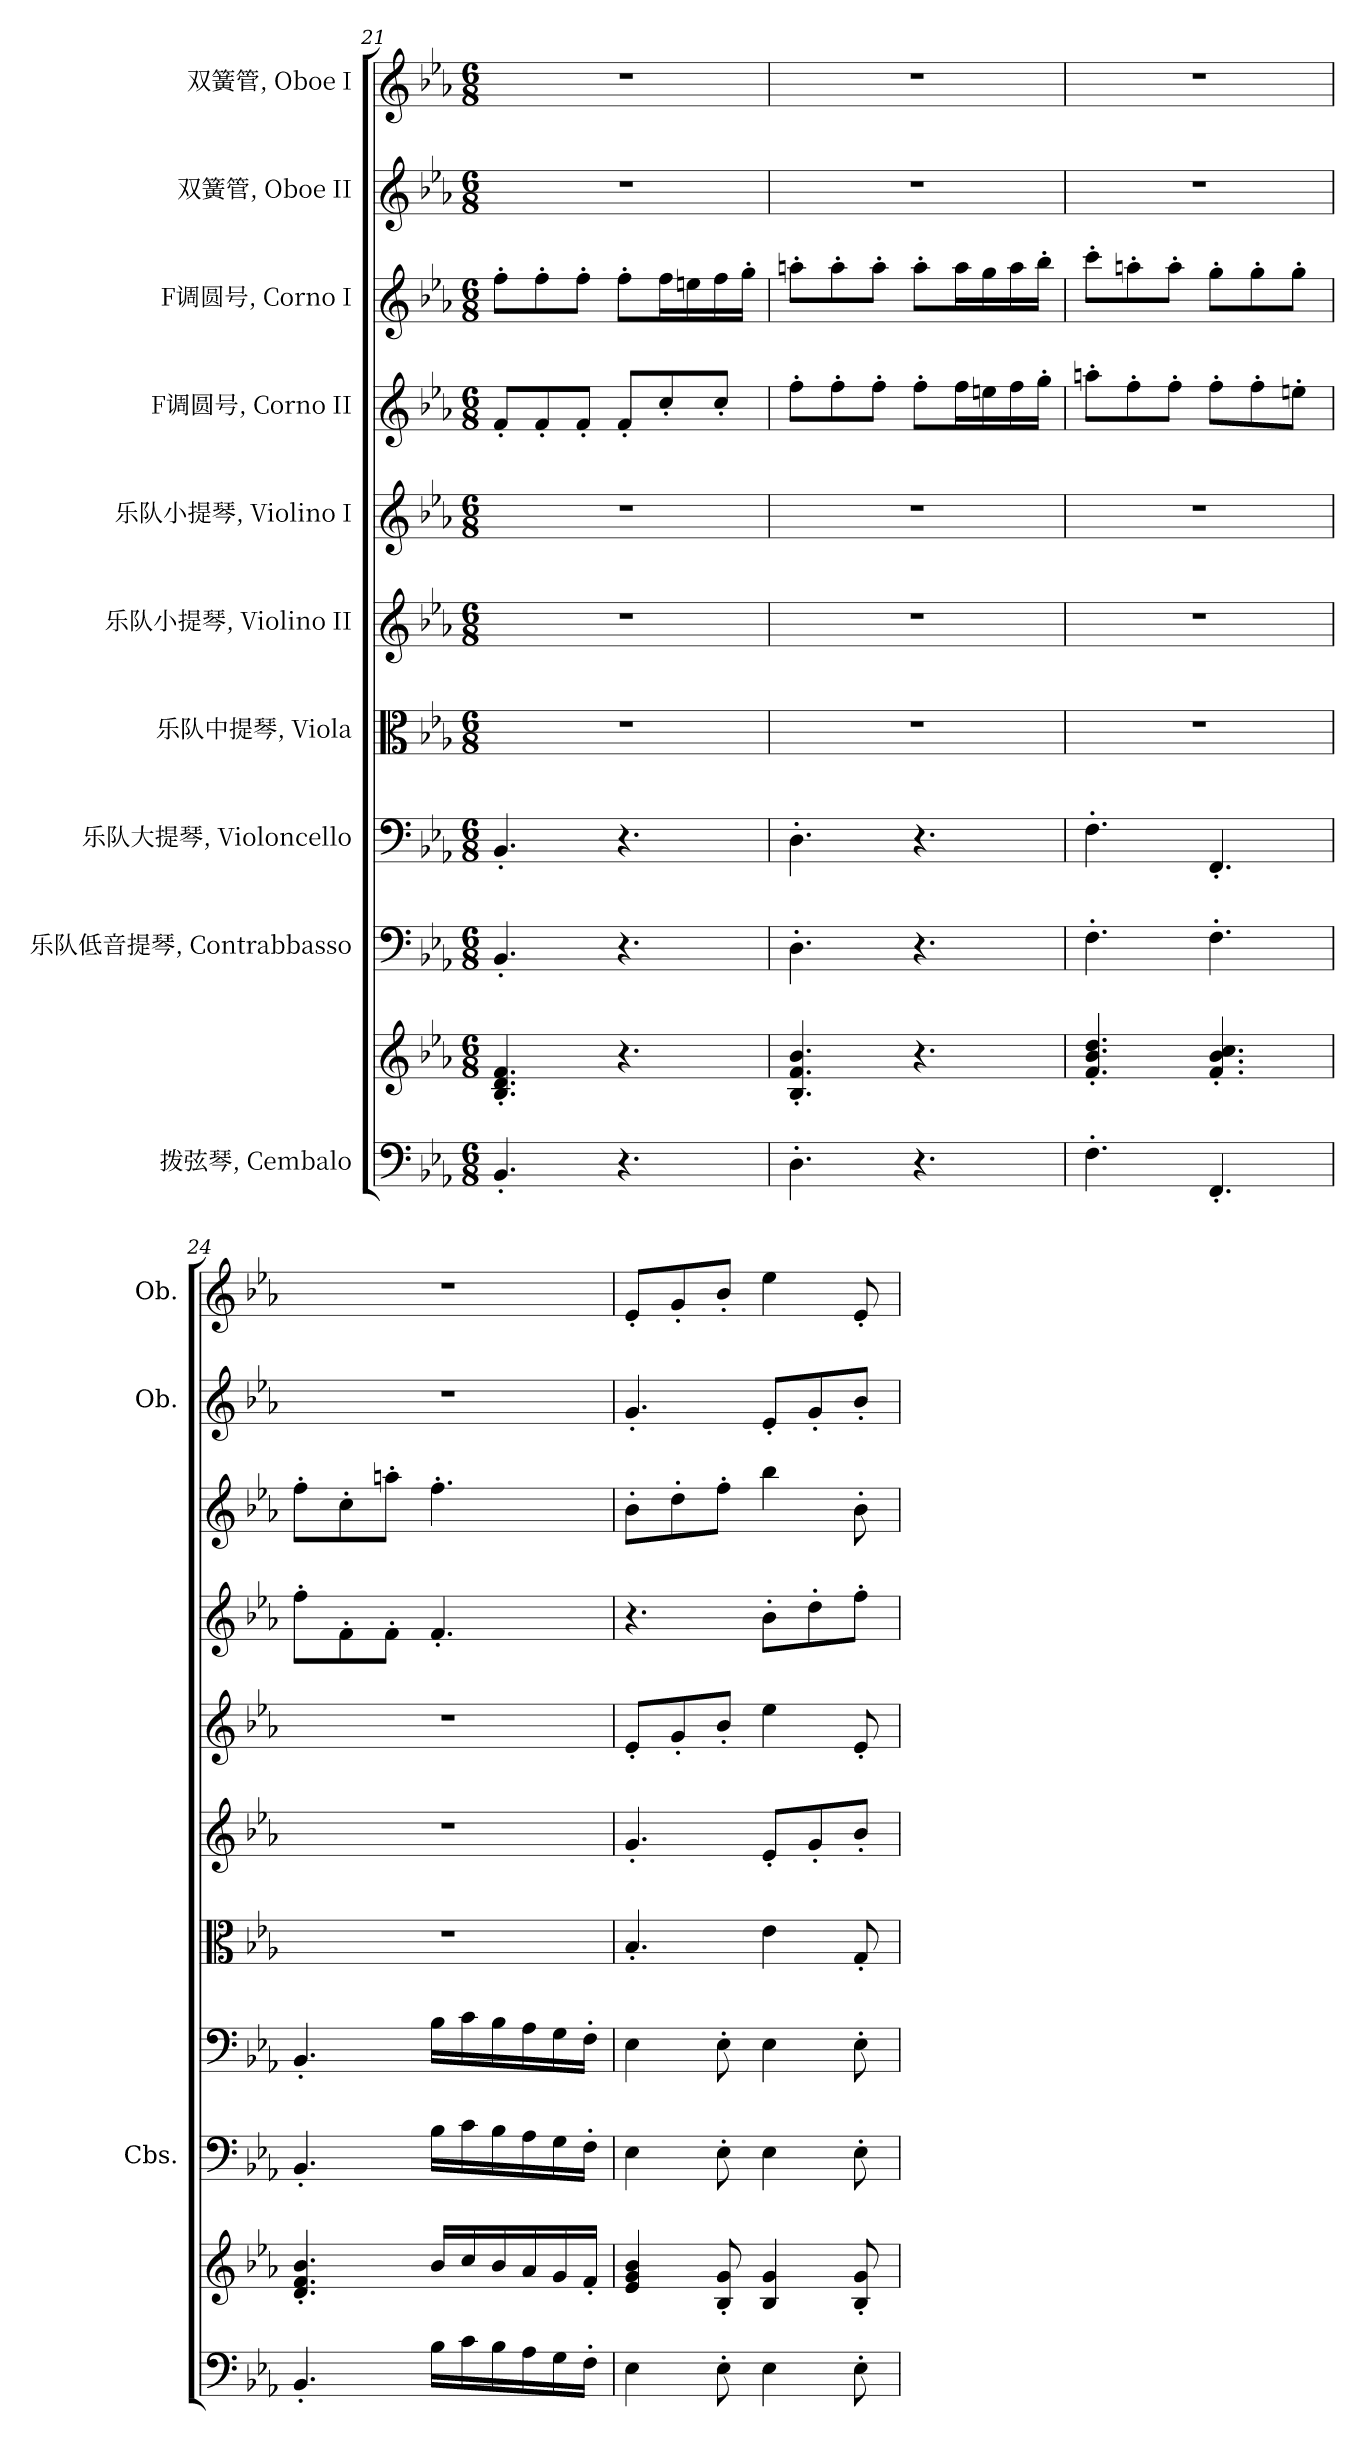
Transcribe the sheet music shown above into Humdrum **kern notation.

**kern	**kern	**kern	**kern	**kern	**kern	**kern	**kern	**kern	**kern	**kern
*part10	*part10	*part9	*part8	*part7	*part6	*part5	*part4	*part3	*part2	*part1
*staff11	*staff10	*staff9	*staff8	*staff7	*staff6	*staff5	*staff4	*staff3	*staff2	*staff1
*I"拨弦琴, Cembalo	*	*I"乐队低音提琴, Contrabbasso	*I"乐队大提琴, Violoncello	*I"乐队中提琴, Viola	*I"乐队小提琴, Violino II	*I"乐队小提琴, Violino I	*I"F调圆号, Corno II	*I"F调圆号, Corno I	*I"双簧管, Oboe II	*I"双簧管, Oboe I
*	*	*I'Cbs.	*	*	*	*	*	*	*I'Ob.	*I'Ob.
*clefF4	*clefG2	*clefF4	*clefF4	*clefC3	*clefG2	*clefG2	*clefG2	*clefG2	*clefG2	*clefG2
*	*	*ITrd7c12	*	*	*	*	*ITrd4c7	*ITrd4c7	*	*
*k[b-e-a-]	*k[b-e-a-]	*k[b-e-a-]	*k[b-e-a-]	*k[b-e-a-]	*k[b-e-a-]	*k[b-e-a-]	*k[b-e-a-d-]	*k[b-e-a-d-]	*k[b-e-a-]	*k[b-e-a-]
*M6/8	*M6/8	*M6/8	*M6/8	*M6/8	*M6/8	*M6/8	*M6/8	*M6/8	*M6/8	*M6/8
=21	=21	=21	=21	=21	=21	=21	=21	=21	=21	=21
4.BB-'/	4.B-/' 4.d/' 4.f/'	4.BBB-'/	4.BB-'/	2.r	2.r	2.r	8B-'/L	8b-'\L	2.r	2.r
.	.	.	.	.	.	.	8B-'/	8b-'\	.	.
.	.	.	.	.	.	.	8B-'/J	8b-'\J	.	.
4.r	4.r	4.r	4.r	.	.	.	8B-'/L	8b-'\L	.	.
.	.	.	.	.	.	.	8f'/	16b-\L	.	.
.	.	.	.	.	.	.	.	16an\	.	.
.	.	.	.	.	.	.	8f'/J	16b-\	.	.
.	.	.	.	.	.	.	.	16cc'\JJ	.	.
!!LO:PB:g=z
=22	=22	=22	=22	=22	=22	=22	=22	=22	=22	=22
4.D'\	4.B-/' 4.f/' 4.b-/'	4.DD'\	4.D'\	2.r	2.r	2.r	8b-'\L	8ddn'\L	2.r	2.r
.	.	.	.	.	.	.	8b-'\	8dd'\	.	.
.	.	.	.	.	.	.	8b-'\J	8dd'\J	.	.
4.r	4.r	4.r	4.r	.	.	.	8b-'\L	8dd'\L	.	.
.	.	.	.	.	.	.	16b-\L	16dd\L	.	.
.	.	.	.	.	.	.	16an\	16cc\	.	.
.	.	.	.	.	.	.	16b-\	16dd\	.	.
.	.	.	.	.	.	.	16cc'\JJ	16ee-'\JJ	.	.
=23	=23	=23	=23	=23	=23	=23	=23	=23	=23	=23
4.F'\	4.f/' 4.b-/' 4.dd/'	4.FF'\	4.F'\	2.r	2.r	2.r	8ddn'\L	8ff'\L	2.r	2.r
.	.	.	.	.	.	.	8b-'\	8ddn'\	.	.
.	.	.	.	.	.	.	8b-'\J	8dd'\J	.	.
4.FF'/	4.f/' 4.b-/' 4.cc/'	4.FF'\	4.FF'/	.	.	.	8b-'\L	8cc'\L	.	.
.	.	.	.	.	.	.	8b-'\	8cc'\	.	.
.	.	.	.	.	.	.	8an'\J	8cc'\J	.	.
=24	=24	=24	=24	=24	=24	=24	=24	=24	=24	=24
4.BB-'/	4.d/' 4.f/' 4.b-/'	4.BBB-'/	4.BB-'/	2.r	2.r	2.r	8b-'\L	8b-'\L	2.r	2.r
.	.	.	.	.	.	.	8B-'\	8f'\	.	.
.	.	.	.	.	.	.	8B-'\J	8ddn'\J	.	.
16B-\LL	16b-/LL	16BB-\LL	16B-\LL	.	.	.	4.B-'/	4.b-'\	.	.
16c\	16cc/	16C\	16c\	.	.	.	.	.	.	.
16B-\	16b-/	16BB-\	16B-\	.	.	.	.	.	.	.
16A-\	16a-/	16AA-\	16A-\	.	.	.	.	.	.	.
16G\	16g/	16GG\	16G\	.	.	.	.	.	.	.
16F'\JJ	16f'/JJ	16FF'\JJ	16F'\JJ	.	.	.	.	.	.	.
=25	=25	=25	=25	=25	=25	=25	=25	=25	=25	=25
4E-\	4e-/ 4g/ 4b-/	4EE-\	4E-\	4.B-'/	4.g'/	8e-'/L	4.r	8e-'\L	4.g'/	8e-'/L
.	.	.	.	.	.	8g'/	.	8g'\	.	8g'/
8E-'\	8B-/' 8g/'	8EE-'\	8E-'\	.	.	8b-'/J	.	8b-'\J	.	8b-'/J
4E-\	4B-/ 4g/	4EE-\	4E-\	4e-\	8e-'/L	4ee-\	8e-'\L	4ee-\	8e-'/L	4ee-\
.	.	.	.	.	8g'/	.	8g'\	.	8g'/	.
8E-'\	8B-/' 8g/'	8EE-'\	8E-'\	8G'/	8b-'/J	8e-'/	8b-'\J	8e-'\	8b-'/J	8e-'/
=	=	=	=	=	=	=	=	=	=	=
*-	*-	*-	*-	*-	*-	*-	*-	*-	*-	*-
